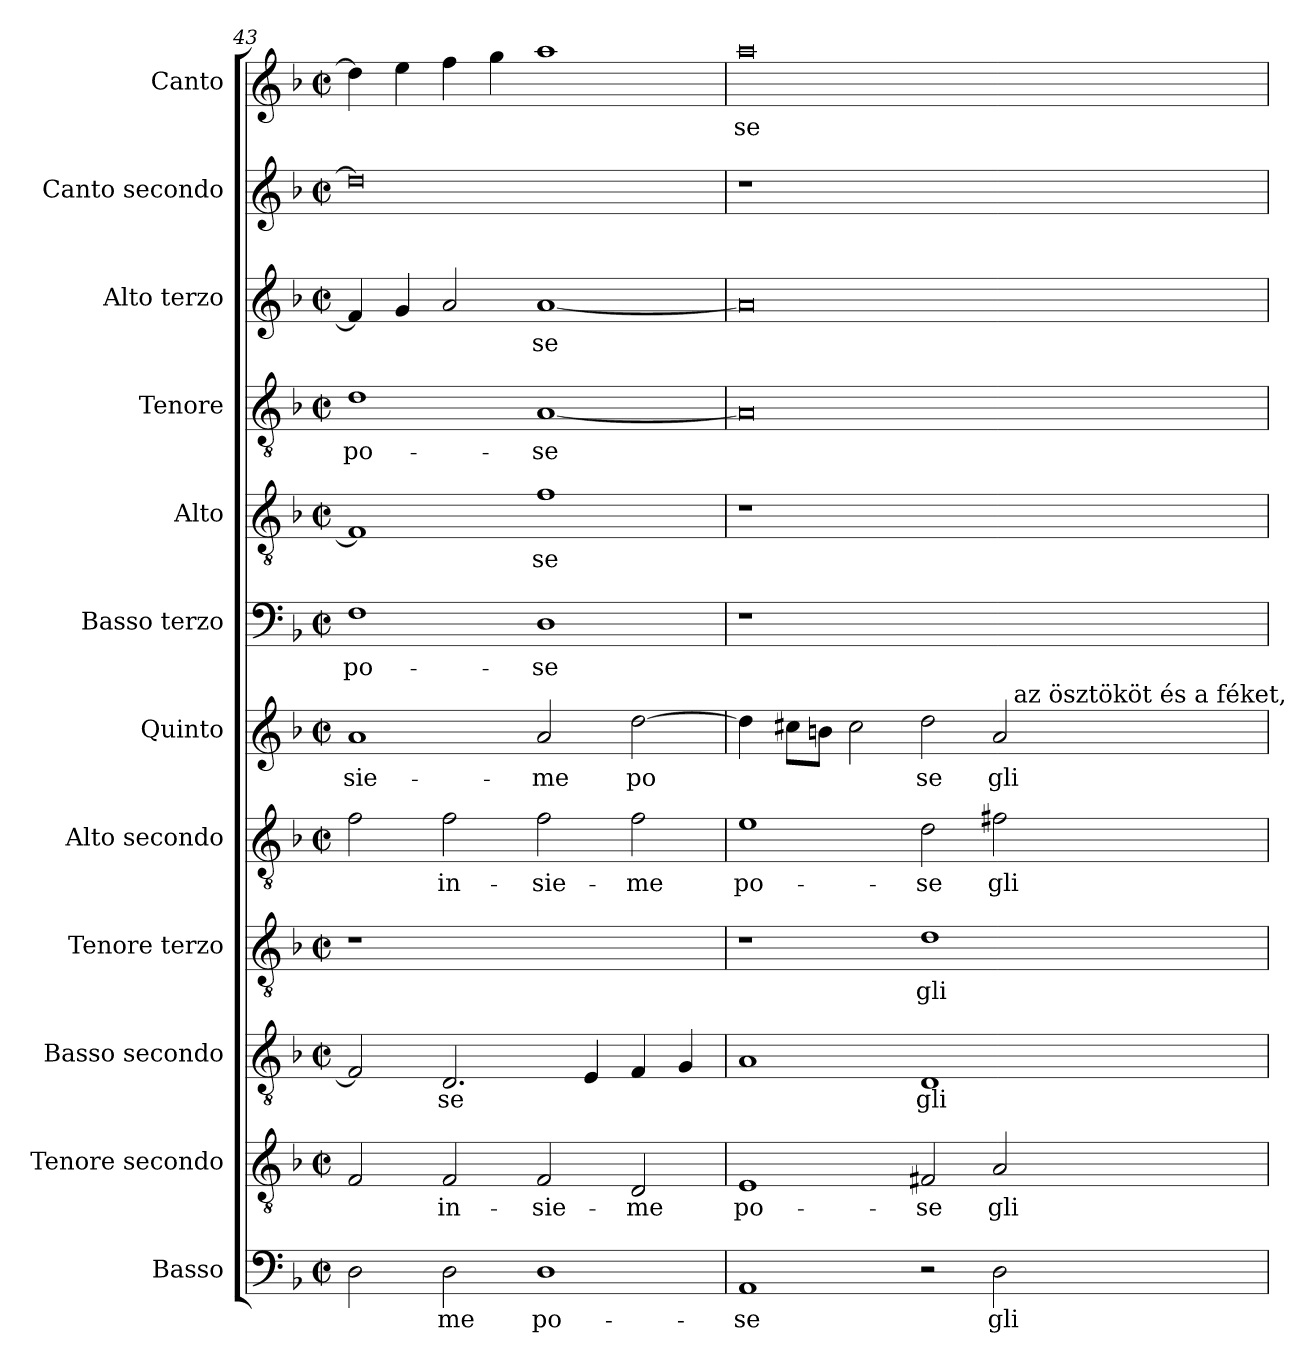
**kern	**text	**kern	**text	**kern	**text	**kern	**text	**kern	**text	**kern	**text	**kern	**text	**kern	**text	**kern	**text	**kern	**text	**kern	**text	**kern	**text
*part12	*part12	*part11	*part11	*part10	*part10	*part9	*part9	*part8	*part8	*part7	*part7	*part6	*part6	*part5	*part5	*part4	*part4	*part3	*part3	*part2	*part2	*part1	*part1
*staff12	*staff12	*staff11	*staff11	*staff10	*staff10	*staff9	*staff9	*staff8	*staff8	*staff7	*staff7	*staff6	*staff6	*staff5	*staff5	*staff4	*staff4	*staff3	*staff3	*staff2	*staff2	*staff1	*staff1
*I"Basso	*	*I"Tenore secondo	*	*I"Basso secondo	*	*I"Tenore terzo	*	*I"Alto secondo	*	*I"Quinto	*	*I"Basso terzo	*	*I"Alto	*	*I"Tenore	*	*I"Alto terzo	*	*I"Canto secondo	*	*I"Canto	*
*	*	*	*	*	*	*	*	*	*	*I'Q	*	*	*	*	*	*	*	*	*	*	*	*	*
*clefF4	*	*clefGv2	*	*clefGv2	*	*clefGv2	*	*clefGv2	*	*clefG2	*	*clefF4	*	*clefGv2	*	*clefGv2	*	*clefG2	*	*clefG2	*	*clefG2	*
*k[b-]	*	*k[b-]	*	*k[b-]	*	*k[b-]	*	*k[b-]	*	*k[b-]	*	*k[b-]	*	*k[b-]	*	*k[b-]	*	*k[b-]	*	*k[b-]	*	*k[b-]	*
*F:	*	*F:	*	*F:	*	*F:	*	*F:	*	*F:	*	*F:	*	*F:	*	*F:	*	*F:	*	*F:	*	*F:	*
*M2/2	*	*M2/2	*	*M2/2	*	*M2/2	*	*M2/2	*	*M2/2	*	*M2/2	*	*M2/2	*	*M2/2	*	*M2/2	*	*M2/2	*	*M2/2	*
*met(c|)	*	*met(c|)	*	*met(c|)	*	*met(c|)	*	*met(c|)	*	*met(c|)	*	*met(c|)	*	*met(c|)	*	*met(c|)	*	*met(c|)	*	*met(c|)	*	*met(c|)	*
=43	=43	=43	=43	=43	=43	=43	=43	=43	=43	=43	=43	=43	=43	=43	=43	=43	=43	=43	=43	=43	=43	=43	=43
!	!LO:LY:b:cj	!	!LO:LY:b:cj	!	!LO:LY:b:cj	!	!	!	!LO:LY:b:cj	!	!LO:LY:b:cj	!	!LO:LY:b:rj	!	!LO:LY:b:rj	!	!LO:LY:b:rj	!	!LO:LY:b:rj	!	!LO:LY:b:rj	!	!LO:LY:b:cj
2D\	--	2F/	.	2F/]	--	1r	.	2f\	.	1a	-sie-	1F	po-	1F]	--	1d	po-	4f/]	--	0dd]	.	4dd\]	--
!	!	!	!	!	!	!	!	!	!	!	!	!	!	!	!	!	!	!	!LO:LY:b:rj	!	!	!	!LO:LY:b:cj
.	.	.	.	.	.	.	.	.	.	.	.	.	.	.	.	.	.	4g/	--	.	.	4ee\	--
!	!LO:LY:b:cj	!	!LO:LY:b:cj	!	!LO:LY:b:cj	!	!	!	!LO:LY:b:cj	!	!	!	!	!	!	!	!	!	!LO:LY:b:rj	!	!	!	!LO:LY:b:cj
2D\	-me	2F/	in-	2.D/	-se	.	.	2f\	in-	.	.	.	.	.	.	.	.	2a/	--	.	.	4ff\	--
!	!	!	!	!	!	!	!	!	!	!	!	!	!	!	!	!	!	!	!	!	!	!	!LO:LY:b:cj
.	.	.	.	.	.	.	.	.	.	.	.	.	.	.	.	.	.	.	.	.	.	4gg\	--
!	!LO:LY:b:cj	!	!LO:LY:b:cj	!	!	!	!	!	!LO:LY:b:cj	!	!LO:LY:b:cj	!	!LO:LY:b:rj	!	!LO:LY:b:rj	!	!LO:LY:b:rj	!	!LO:LY:b:rj	!	!	!	!LO:LY:b:cj
1D	po-	2F/	-sie-	.	.	1ryy	.	2f\	-sie-	2a/	-me	1D	-se	1f	-se	[<1A	-se	[<1a	-se	.	.	1aa	--
!	!	!	!	!	!LO:LY:b:cj	!	!	!	!	!	!	!	!	!	!	!	!	!	!	!	!	!	!
.	.	.	.	4E/	.	.	.	.	.	.	.	.	.	.	.	.	.	.	.	.	.	.	.
!	!	!	!LO:LY:b:cj	!	!LO:LY:b:cj	!	!	!	!LO:LY:b:cj	!	!LO:LY:b:cj	!	!	!	!	!	!	!	!	!	!	!	!
.	.	2D/	-me	4F/	.	.	.	2f\	-me	[>2dd\	po-	.	.	.	.	.	.	.	.	.	.	.	.
!	!	!	!	!	!LO:LY:b:cj	!	!	!	!	!	!	!	!	!	!	!	!	!	!	!	!	!	!
.	.	.	.	4G/	.	.	.	.	.	.	.	.	.	.	.	.	.	.	.	.	.	.	.
!!LO:PB:g=z
=44	=44	=44	=44	=44	=44	=44	=44	=44	=44	=44	=44	=44	=44	=44	=44	=44	=44	=44	=44	=44	=44	=44	=44
!	!LO:LY:b:cj	!	!LO:LY:b:cj	!	!LO:LY:b:cj	!	!	!	!LO:LY:b:cj	!	!LO:LY:b:cj	!	!	!	!	!	!LO:LY:b:rj	!	!LO:LY:b:rj	!	!	!	!LO:LY:b:cj
*	*	*	*	*	*	*	*	*	*	*^	*	*	*	*	*	*	*	*	*	*	*	*	*
1AA	-se	1E	po-	1A	.	1r	.	1e	po-	4dd\]	1ryy	--	1r	.	1r	.	0A]	.	0a]	.	1r	.	0aa	-se
!	!	!	!	!	!	!	!	!	!	!	!	!LO:LY:b:cj	!	!	!	!	!	!	!	!	!	!	!	!
.	.	.	.	.	.	.	.	.	.	8cc#X\L	.	--	.	.	.	.	.	.	.	.	.	.	.	.
!	!	!	!	!	!	!	!	!	!	!	!	!LO:LY:b:cj	!	!	!	!	!	!	!	!	!	!	!	!
.	.	.	.	.	.	.	.	.	.	8bn\J	.	--	.	.	.	.	.	.	.	.	.	.	.	.
!	!	!	!	!	!	!	!	!	!	!	!	!LO:LY:b:cj	!	!	!	!	!	!	!	!	!	!	!	!
.	.	.	.	.	.	.	.	.	.	2cc#\	.	--	.	.	.	.	.	.	.	.	.	.	.	.
!	!	!	!LO:LY:b:cj	!	!LO:LY:b:cj	!	!LO:LY:b:cj	!	!LO:LY:b:cj	!	!	!LO:LY:b:cj	!	!	!	!	!	!	!	!	!	!	!	!
2r	.	2F#X/	-se	1D	gli	1d	gli	2d\	-se	2dd\	2ryy	-se	1ryy	.	1ryy	.	.	.	.	.	1ryy	.	.	.
!	!LO:LY:b:cj	!	!LO:LY:b:cj	!	!	!	!	!	!LO:LY:b:cj	!	!	!LO:LY:b:cj	!	!	!	!	!	!	!	!	!	!	!	!
2D\	gli	2A/	gli	.	.	.	.	2f#X\	gli	2a/	16ryy	gli	.	.	.	.	.	.	.	.	.	.	.	.
!	!	!	!	!	!	!	!	!	!	!	!LO:TX:a:t=az ösztököt és a féket,	!	!	!	!	!	!	!	!	!	!	!	!	!
.	.	.	.	.	.	.	.	.	.	.	4..ryy	.	.	.	.	.	.	.	.	.	.	.	.	.
*	*	*	*	*	*	*	*	*	*	*v	*v	*	*	*	*	*	*	*	*	*	*	*	*	*
=	=	=	=	=	=	=	=	=	=	=	=	=	=	=	=	=	=	=	=	=	=	=	=
*-	*-	*-	*-	*-	*-	*-	*-	*-	*-	*-	*-	*-	*-	*-	*-	*-	*-	*-	*-	*-	*-	*-	*-
